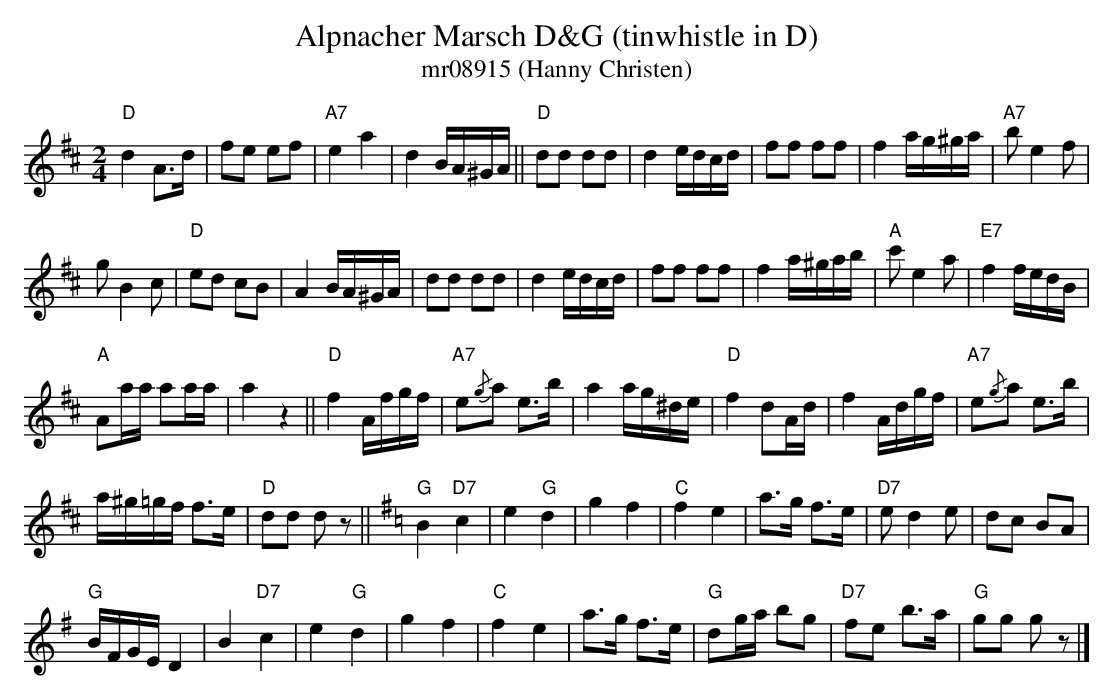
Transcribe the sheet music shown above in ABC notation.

X:1
T:Alpnacher Marsch D&G (tinwhistle in D)
T:mr08915 (Hanny Christen)
M:2/4
L:1/8
K:D %%MIDI gchordon
"D"d2A>d | fe ef | "A7"e2a2 | d2 B/2A/2^G/2A/2 || "D"dd dd | d2 e/2d/2c/2d/2 | ff ff | f2 a/2g/2^g/2a/2 | "A7"be2f |
gB2c | "D"ed cB | A2 B/2A/2^G/2A/2 | dd dd | d2 e/2d/2c/2d/2 | ff ff | f2 a/2^g/2a/2b/2 | "A"c'e2a | "E7"f2 f/2e/2d/2B/2 |
"A"Aa/2a/2 aa/2a/2 | a2z2 || "D"f2 A/2f/2g/2f/2 | "A7"e{/g}a e>b | a2 a/2g/2^d/2e/2 | "D"f2 dA/2d/2 | f2 A/2d/2g/2f/2 | "A7"e{/g}a e>b |
a/2^g/2=g/2f/2 f>e | "D"dd dz || [K:G] "G"B2"D7"c2 | e2"G"d2 | g2f2 | "C"f2e2 | a>g f>e | "D7"ed2e | dc BA |
"G"B/2F/2G/2E/2 D2 | B2"D7"c2 | e2"G"d2 | g2f2 | "C"f2e2 | a>g f>e | "G"dg/2a/2 bg | "D7"fe b>a | "G"gg gz |]
